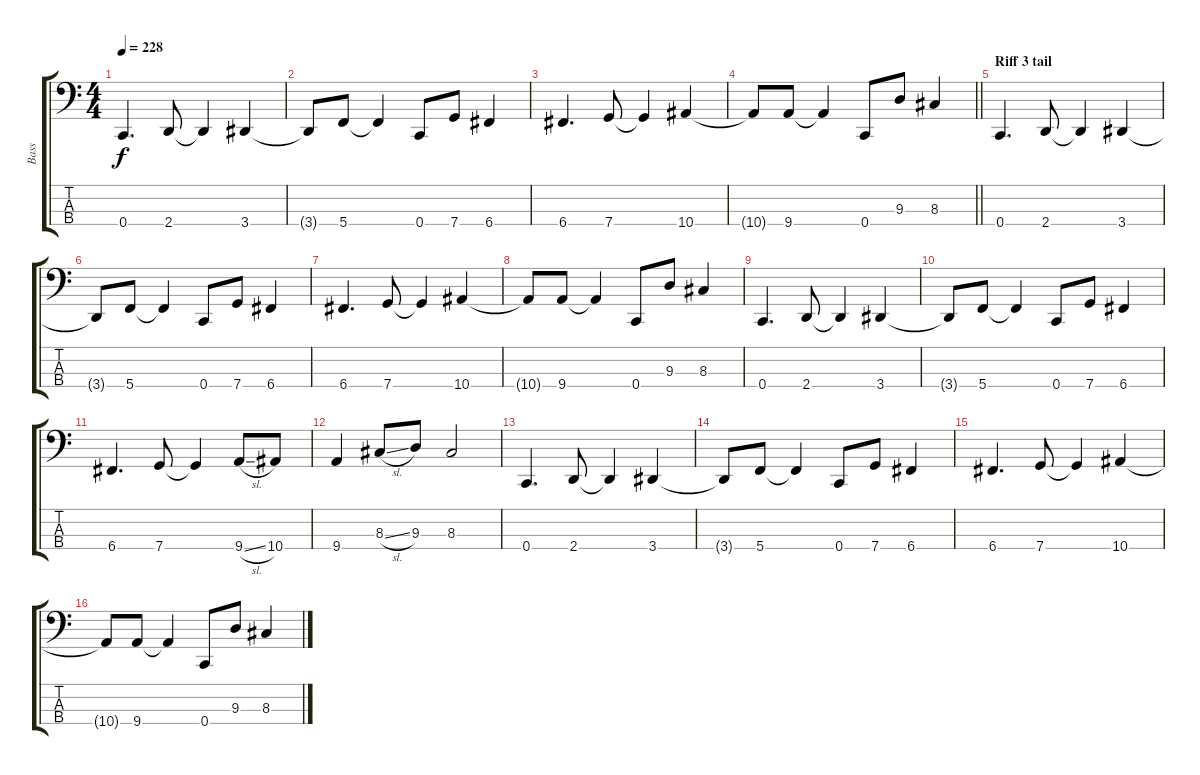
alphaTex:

\track ("Bass" "Bass") {instrument electricbassfinger}
\staff {score tabs}
\tuning (Eb2 Bb1 F1 C1) {hide}
\ts (4 4)
\tempo 228
\clef f4
\ks c
0.4.4{d dy f} 2.4.8 2.4{t}.4 3.4.4 |
3.4{t}.8 5.4.8 5.4{t}.4 0.4.8 7.4.8 6.4.4 |
6.4.4{d} 7.4.8 7.4{t}.4 10.4.4 |
\barLineRight lightlight
10.4{t}.8 9.4.8 9.4{t}.4 0.4.8 9.3.8 8.3.4 |
\section ("" "Riff 3 tail")
0.4.4{d} 2.4.8 2.4{t}.4 3.4.4 |
3.4{t}.8 5.4.8 5.4{t}.4 0.4.8 7.4.8 6.4.4 |
6.4.4{d} 7.4.8 7.4{t}.4 10.4.4 |
10.4{t}.8 9.4.8 9.4{t}.4 0.4.8 9.3.8 8.3.4 |
0.4.4{d} 2.4.8 2.4{t}.4 3.4.4 |
3.4{t}.8 5.4.8 5.4{t}.4 0.4.8 7.4.8 6.4.4 |
6.4.4{d} 7.4.8 7.4{t}.4 9.4{sl}.8 10.4.8 |
9.4.4 8.3{sl}.8 9.3.8 8.3.2 |
0.4.4{d} 2.4.8 2.4{t}.4 3.4.4 |
3.4{t}.8 5.4.8 5.4{t}.4 0.4.8 7.4.8 6.4.4 |
6.4.4{d} 7.4.8 7.4{t}.4 10.4.4 |
10.4{t}.8 9.4.8 9.4{t}.4 0.4.8 9.3.8 8.3.4
